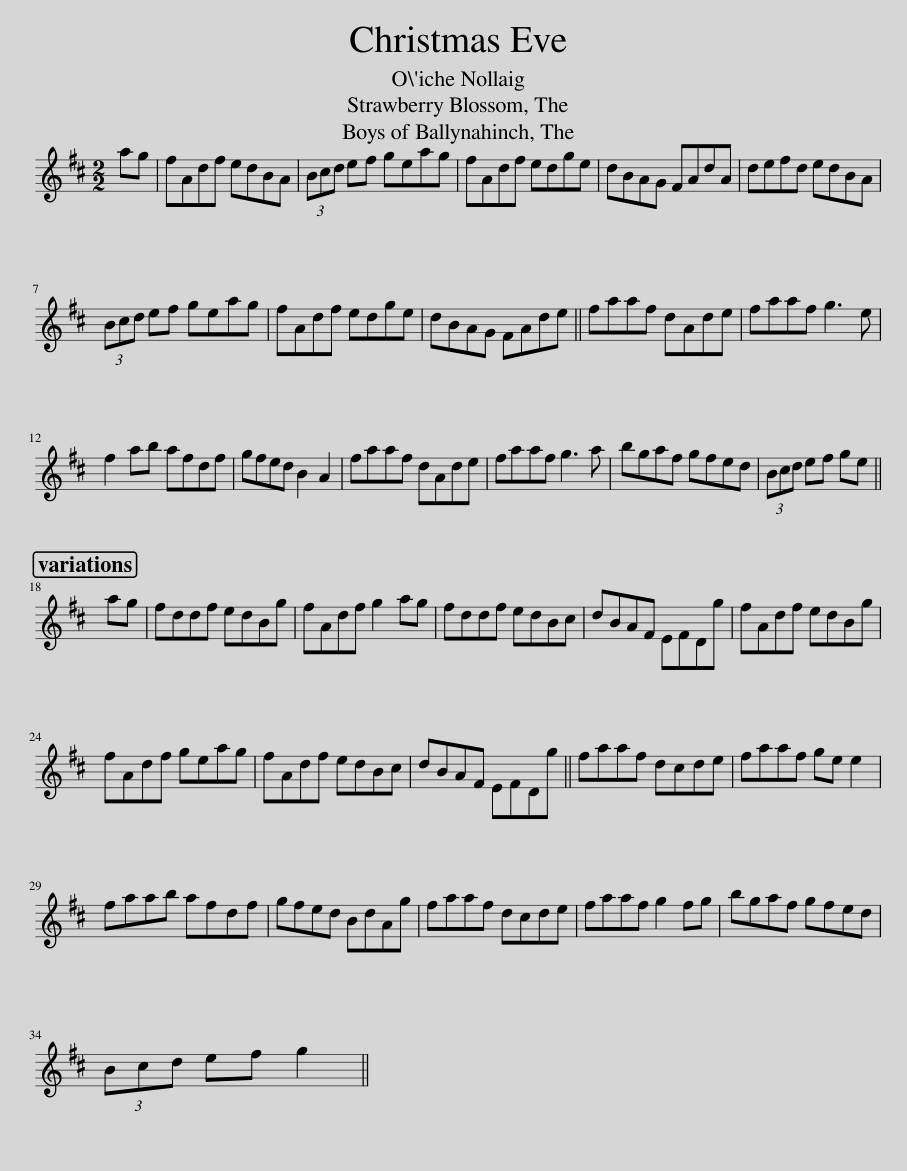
X:1
L:1/8
M:2/2
I:linebreak $
K:D
V:1 treble
V:1
 ag | fAdf edBA | (3Bcd ef geag | fAdf edge | dBAG FAdA | %5
 defd edBA |$ (3Bcd ef geag | fAdf edge | dBAG FAde || faaf dAde | %10
 faaf g3 e |$ f2 ab afdf | gfed B2 A2 | faaf dAde | faaf g3 a | %15
 bgaf gfed | (3Bcd ef ge ||$ ag | fddf edBg | fAdf g2 ag | %20
 fddf edBc | dBAF EFDg | fAdf edBg |$ fAdf geag | fAdf edBc | %25
 dBAF EFDg || faaf dcde | faaf ge e2 |$ faab afdf | gfed BdAg | %30
 faaf dcde | faaf g2 fg | bgaf gfed |$ (3Bcd ef g2 || %34
